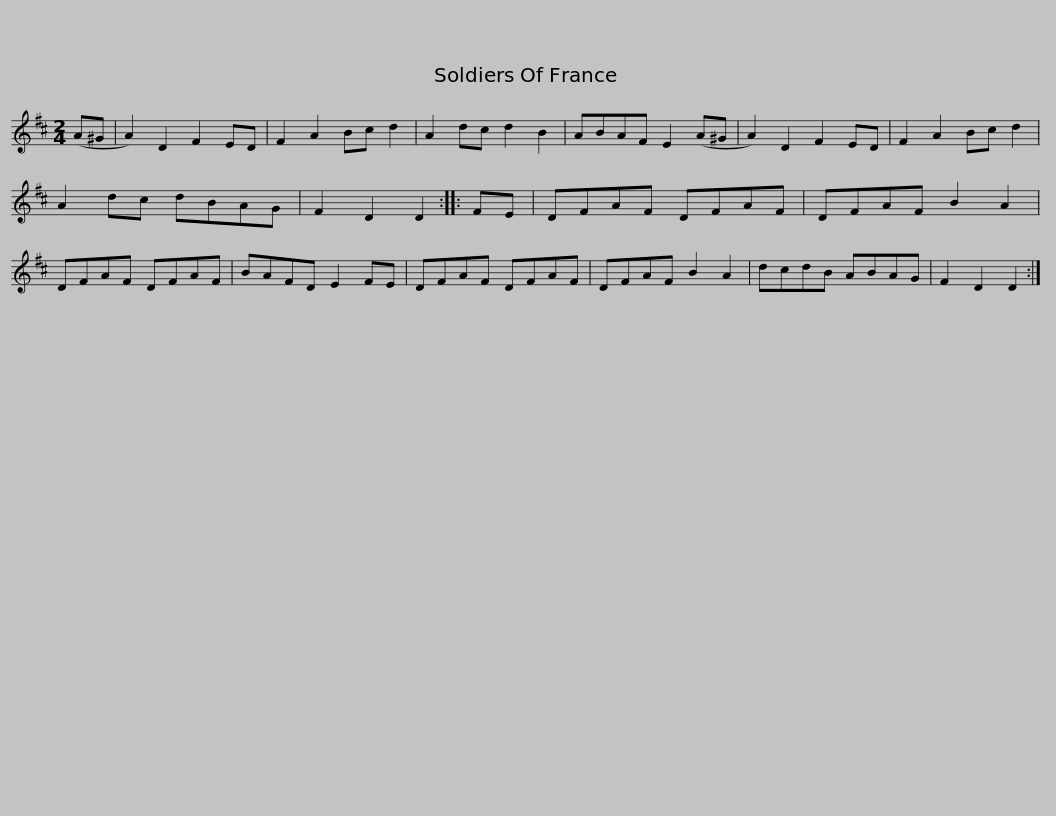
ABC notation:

X:1
L:1/8
M:2/4
I:linebreak $
K:D
V:1 treble
V:1
 (A^G | A2) D2 F2 ED | F2 A2 Bc d2 | A2 dc d2 B2 | ABAF E2 (A^G | %5
 A2) D2 F2 ED | F2 A2 Bc d2 | A2 dc dBAG |$ F2 D2 D2 :: FE | %10
 DFAF DFAF | DFAF B2 A2 | DFAF DFAF | BAFD E2 FE | DFAF DFAF |$ %15
 DFAF B2 A2 | dcdB ABAG | F2 D2 D2 :| %18
